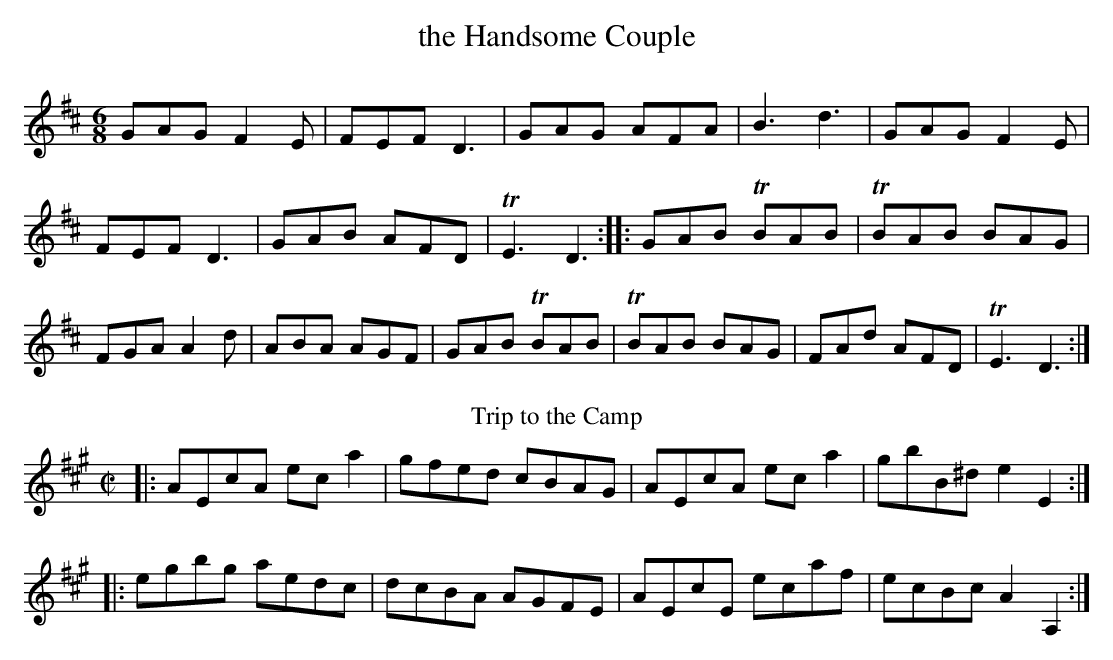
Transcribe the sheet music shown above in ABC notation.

X:1
T: the Handsome Couple
M: 6/8
L: 1/8
K: D
GAG F2E | FEF D3 | GAG AFA | B3 d3 |GAG F2E | FEF D3 | GAB AFD | TE3 D3 :| |:\
GAB TBAB | TBAB BAG | FGA A2d | ABA AGF |GAB TBAB | TBAB BAG | FAd AFD | TE3 D3 :|
T: Trip to the Camp
M: C|
L: 1/8
K: A
|:\
AEcA eca2 | gfed cBAG |\
AEcA eca2 | gbB^d e2E2 :|
|:\
egbg aedc | dcBA AGFE |\
AEcE ecaf | ecBc A2A,2 :|
